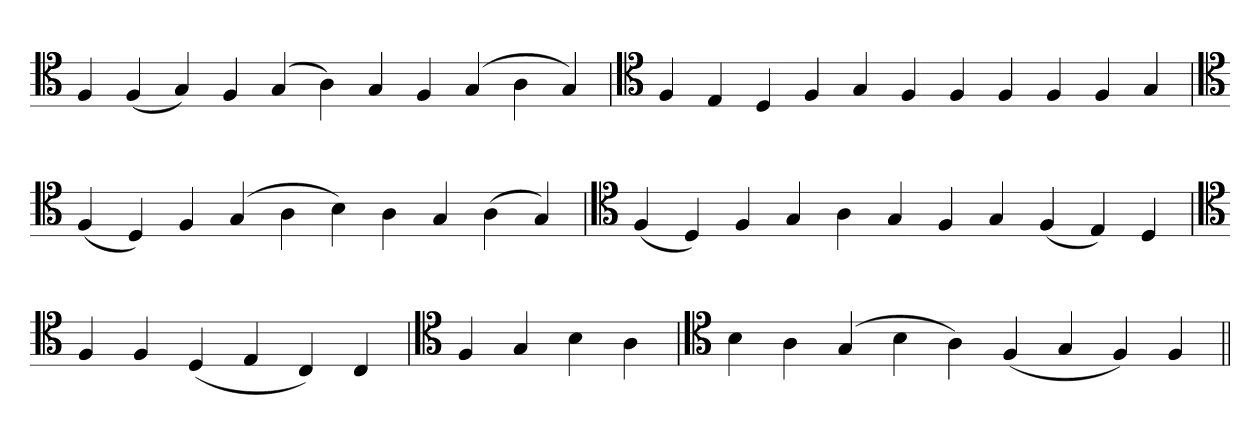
**kern
*part1
*staff1
*clefC4
=
4F
(4F
4G)
4F
(4G
4A)
4G
4F
(4G
4A
4G)
=`
*clefC4
4F
4E
4D
4F
4G
4F
4F
4F
4F
4F
4G
=`
*clefC4
(4F
4D)
4F
(4G
4A
4B)
4A
4G
(4A
4G)
=
*clefC4
(4F
4D)
4F
4G
4A
4G
4F
4G
(4F
4E)
4D
=`
*clefC4
4F
4F
(4D
4E
4C)
4C
='
*clefC4
4F
4G
4B
4A
=`
*clefC4
4B
4A
(4G
4B
4A)
(4F
4G
4F)
4F
=||
*-
